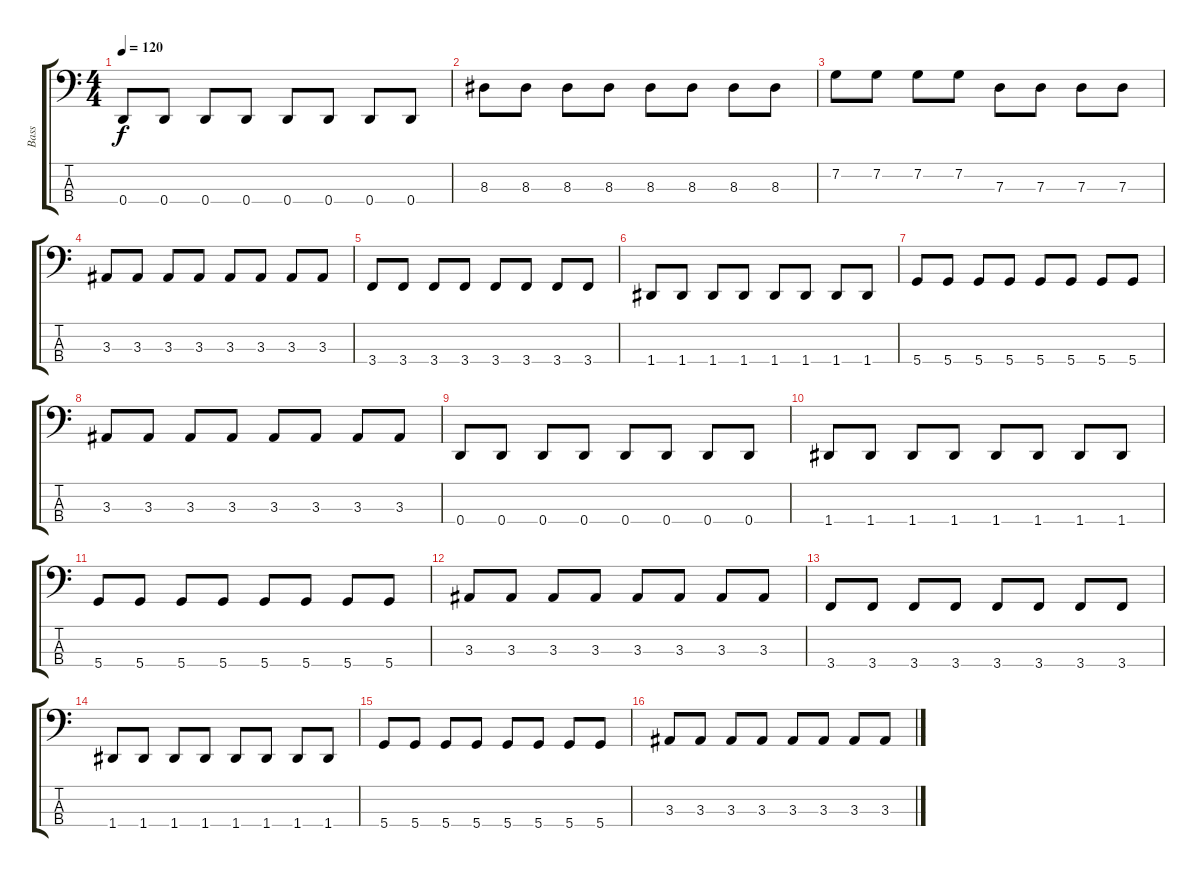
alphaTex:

\track ("Bass" "Bass") {instrument electricbassfinger}
\staff {score tabs}
\tuning (F2 C2 G1 D1) {hide}
\ts (4 4)
\tempo 120
\clef f4
\ks c
0.4.8{dy f} 0.4.8 0.4.8 0.4.8 0.4.8 0.4.8 0.4.8 0.4.8 |
8.3.8{volume 8} 8.3.8 8.3.8 8.3.8 8.3.8 8.3.8 8.3.8 8.3.8 |
7.2.8 7.2.8 7.2.8 7.2.8 7.3.8 7.3.8 7.3.8 7.3.8 |
3.3.8 3.3.8 3.3.8 3.3.8 3.3.8 3.3.8 3.3.8 3.3.8 |
3.4.8 3.4.8 3.4.8 3.4.8 3.4.8 3.4.8 3.4.8 3.4.8 |
1.4.8{volume 6} 1.4.8 1.4.8 1.4.8 1.4.8 1.4.8 1.4.8 1.4.8 |
5.4.8 5.4.8 5.4.8 5.4.8 5.4.8 5.4.8 5.4.8 5.4.8 |
3.3.8 3.3.8 3.3.8 3.3.8 3.3.8 3.3.8 3.3.8 3.3.8 |
0.4.8 0.4.8 0.4.8 0.4.8 0.4.8 0.4.8 0.4.8 0.4.8 |
1.4.8{volume 4} 1.4.8 1.4.8 1.4.8 1.4.8 1.4.8 1.4.8 1.4.8 |
5.4.8 5.4.8 5.4.8 5.4.8 5.4.8 5.4.8 5.4.8 5.4.8 |
3.3.8 3.3.8 3.3.8 3.3.8 3.3.8 3.3.8 3.3.8 3.3.8 |
3.4.8 3.4.8 3.4.8 3.4.8 3.4.8 3.4.8 3.4.8 3.4.8 |
1.4.8{volume 2} 1.4.8 1.4.8 1.4.8 1.4.8 1.4.8 1.4.8 1.4.8 |
5.4.8 5.4.8 5.4.8 5.4.8 5.4.8 5.4.8 5.4.8 5.4.8 |
3.3.8 3.3.8 3.3.8 3.3.8 3.3.8 3.3.8 3.3.8 3.3.8
